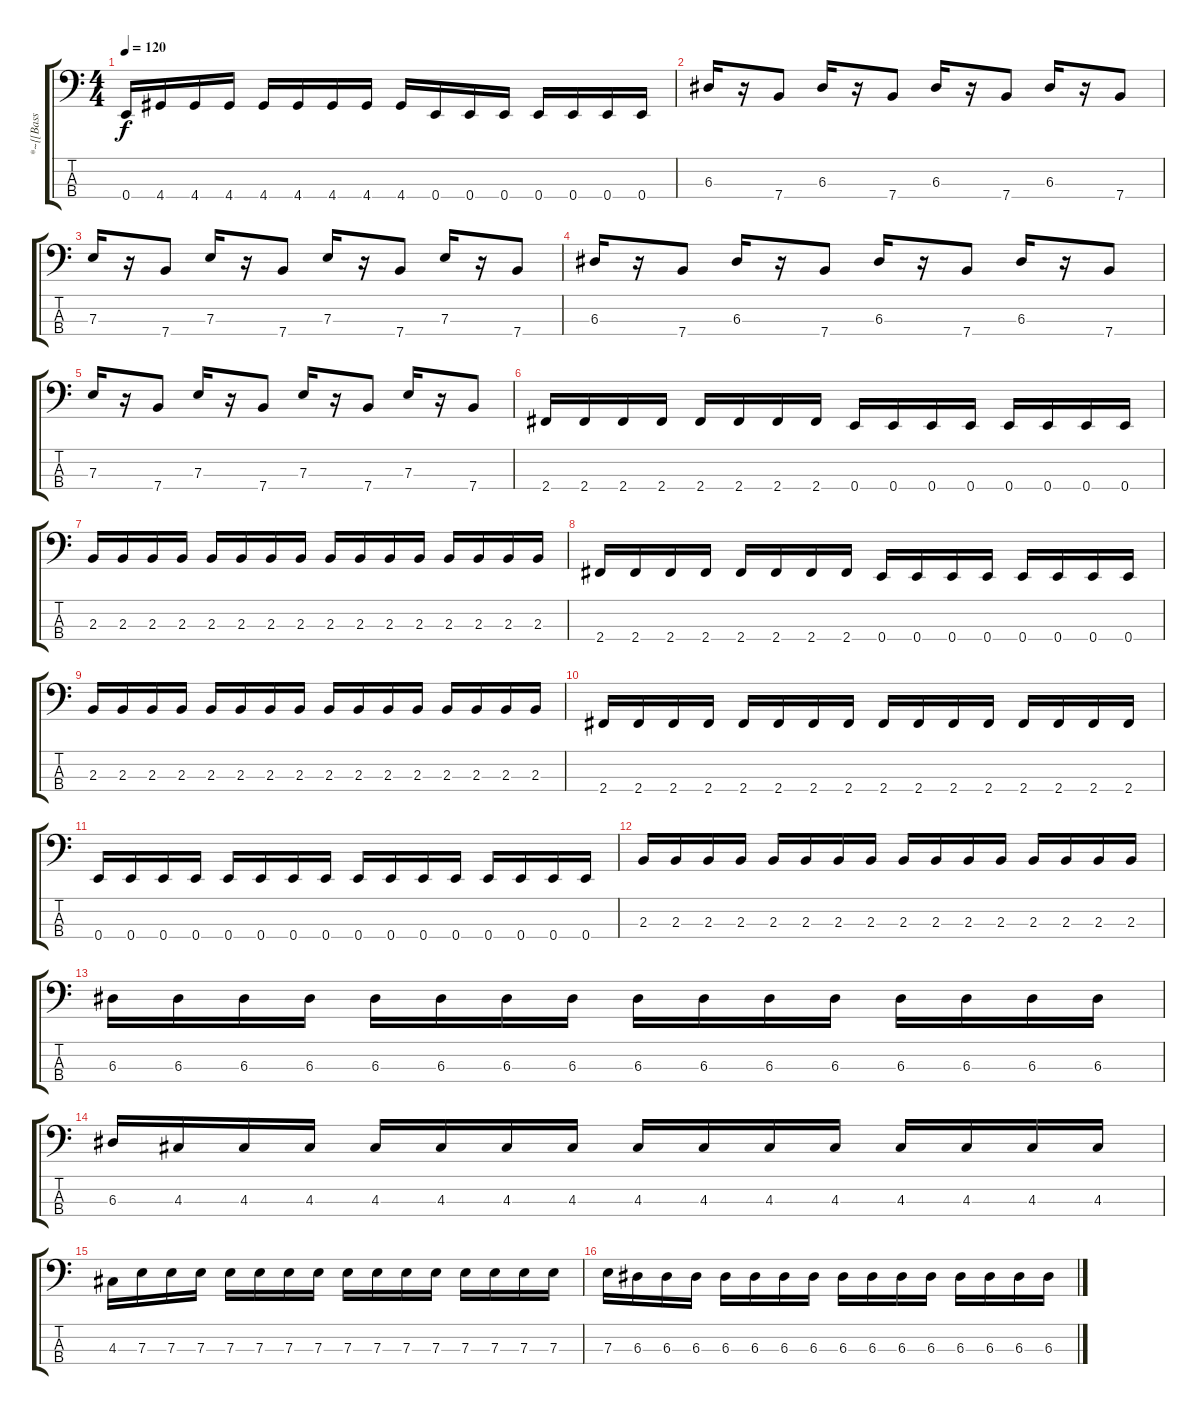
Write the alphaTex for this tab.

\track ("*~{[Bass      - Tabbed by Peter B.]}~*" "*~{[Bass  ") {instrument electricbasspick}
\staff {score tabs}
\tuning (G2 D2 A1 E1) {hide}
\ts (4 4)
\tempo 120
\clef f4
\ks c
0.4.16{dy f} 4.4.16 4.4.16 4.4.16 4.4.16 4.4.16 4.4.16 4.4.16 4.4.16 0.4.16 0.4.16 0.4.16 0.4.16 0.4.16 0.4.16 0.4.16 |
6.3.16 r.16 7.4.8 6.3.16 r.16 7.4.8 6.3.16 r.16 7.4.8 6.3.16 r.16 7.4.8 |
7.3.16 r.16 7.4.8 7.3.16 r.16 7.4.8 7.3.16 r.16 7.4.8 7.3.16 r.16 7.4.8 |
6.3.16 r.16 7.4.8 6.3.16 r.16 7.4.8 6.3.16 r.16 7.4.8 6.3.16 r.16 7.4.8 |
7.3.16 r.16 7.4.8 7.3.16 r.16 7.4.8 7.3.16 r.16 7.4.8 7.3.16 r.16 7.4.8 |
2.4.16 2.4.16 2.4.16 2.4.16 2.4.16 2.4.16 2.4.16 2.4.16 0.4.16 0.4.16 0.4.16 0.4.16 0.4.16 0.4.16 0.4.16 0.4.16 |
2.3.16 2.3.16 2.3.16 2.3.16 2.3.16 2.3.16 2.3.16 2.3.16 2.3.16 2.3.16 2.3.16 2.3.16 2.3.16 2.3.16 2.3.16 2.3.16 |
2.4.16 2.4.16 2.4.16 2.4.16 2.4.16 2.4.16 2.4.16 2.4.16 0.4.16 0.4.16 0.4.16 0.4.16 0.4.16 0.4.16 0.4.16 0.4.16 |
2.3.16 2.3.16 2.3.16 2.3.16 2.3.16 2.3.16 2.3.16 2.3.16 2.3.16 2.3.16 2.3.16 2.3.16 2.3.16 2.3.16 2.3.16 2.3.16 |
2.4.16 2.4.16 2.4.16 2.4.16 2.4.16 2.4.16 2.4.16 2.4.16 2.4.16 2.4.16 2.4.16 2.4.16 2.4.16 2.4.16 2.4.16 2.4.16 |
0.4.16 0.4.16 0.4.16 0.4.16 0.4.16 0.4.16 0.4.16 0.4.16 0.4.16 0.4.16 0.4.16 0.4.16 0.4.16 0.4.16 0.4.16 0.4.16 |
2.3.16 2.3.16 2.3.16 2.3.16 2.3.16 2.3.16 2.3.16 2.3.16 2.3.16 2.3.16 2.3.16 2.3.16 2.3.16 2.3.16 2.3.16 2.3.16 |
6.3.16 6.3.16 6.3.16 6.3.16 6.3.16 6.3.16 6.3.16 6.3.16 6.3.16 6.3.16 6.3.16 6.3.16 6.3.16 6.3.16 6.3.16 6.3.16 |
6.3.16 4.3.16 4.3.16 4.3.16 4.3.16 4.3.16 4.3.16 4.3.16 4.3.16 4.3.16 4.3.16 4.3.16 4.3.16 4.3.16 4.3.16 4.3.16 |
4.3.16 7.3.16 7.3.16 7.3.16 7.3.16 7.3.16 7.3.16 7.3.16 7.3.16 7.3.16 7.3.16 7.3.16 7.3.16 7.3.16 7.3.16 7.3.16 |
7.3.16 6.3.16 6.3.16 6.3.16 6.3.16 6.3.16 6.3.16 6.3.16 6.3.16 6.3.16 6.3.16 6.3.16 6.3.16 6.3.16 6.3.16 6.3.16
